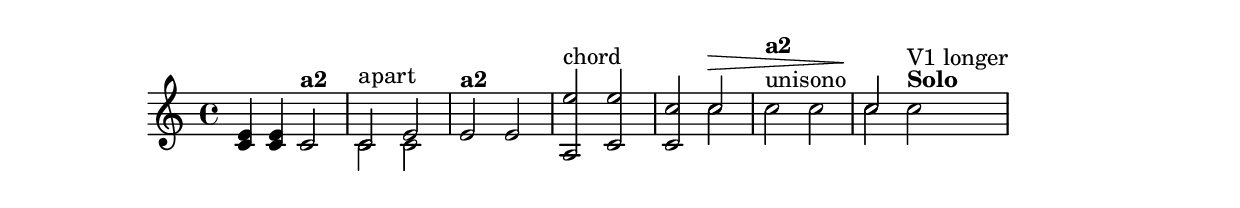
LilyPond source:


\header {
  texidoc ="Overrides for the part-combiner. All functions like
  @code{\partcombineApart} and @code{\partcombineApartOnce} are internally implemented
  using a dedicated @code{PartCombineForceEvent}.
"
}

\layout { ragged-right = ##t }

\version "2.13.36"

mI = \relative c' {
	e4 e c2 |
	\partcombineApart c^"apart" e |
	e e |
	\partcombineChords e'^"chord" e |
	\partcombineAutomatic c c\> |
	\partcombineUnisono c^"unisono" c |
	\partcombineAutomatic c\! c^"V1 longer" |
}
mII = \relative c' {
	c4 c c2 |
	c c |
	\partcombineAutomatic e^"auto" e |
	a, c |
	c c' |
	c c |
	c
}

\score {
	\new Staff \partcombine \mI \mII
}
